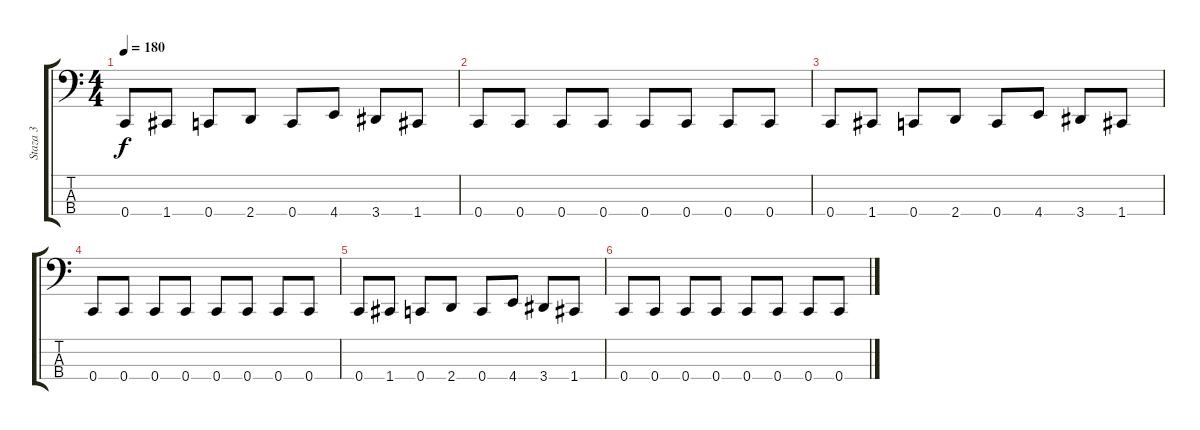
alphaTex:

\track ("Staza 3" "Staza 3") {instrument electricbassfinger}
\staff {score tabs}
\tuning (F2 C2 G1 C1) {hide}
\ts (4 4)
\tempo 180
\clef f4
\ks c
0.4.8{dy f} 1.4.8 0.4.8 2.4.8 0.4.8 4.4.8 3.4.8 1.4.8 |
0.4.8 0.4.8 0.4.8 0.4.8 0.4.8 0.4.8 0.4.8 0.4.8 |
0.4.8 1.4.8 0.4.8 2.4.8 0.4.8 4.4.8 3.4.8 1.4.8 |
0.4.8 0.4.8 0.4.8 0.4.8 0.4.8 0.4.8 0.4.8 0.4.8 |
0.4.8 1.4.8 0.4.8 2.4.8 0.4.8 4.4.8 3.4.8 1.4.8 |
0.4.8 0.4.8 0.4.8 0.4.8 0.4.8 0.4.8 0.4.8 0.4.8
